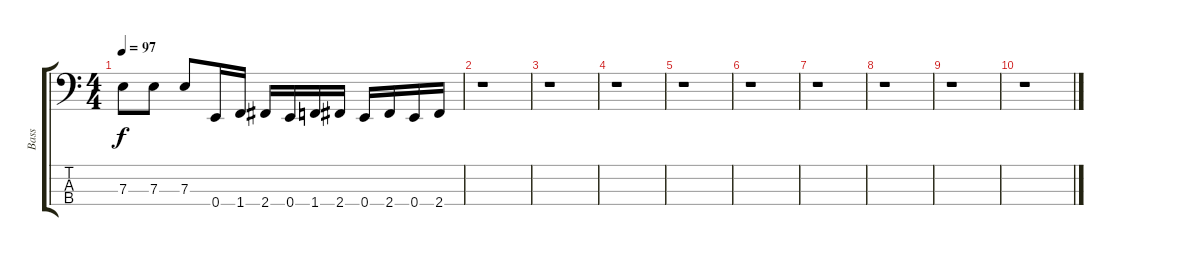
\track ("Bass" "Bass") {instrument acousticbass}
\staff {score tabs}
\tuning (G2 D2 A1 E1) {hide}
\ts (4 4)
\tempo 97
\clef f4
\ks c
7.3.8{dy f} 7.3.8 7.3.8 0.4.16 1.4.16 2.4.16 0.4.16 1.4.16 2.4.16 0.4.16 2.4.16 0.4.16 2.4.16 |
r.1 |
r.1 |
r.1 |
r.1 |
r.1 |
r.1 |
r.1 |
r.1 |
r.1
